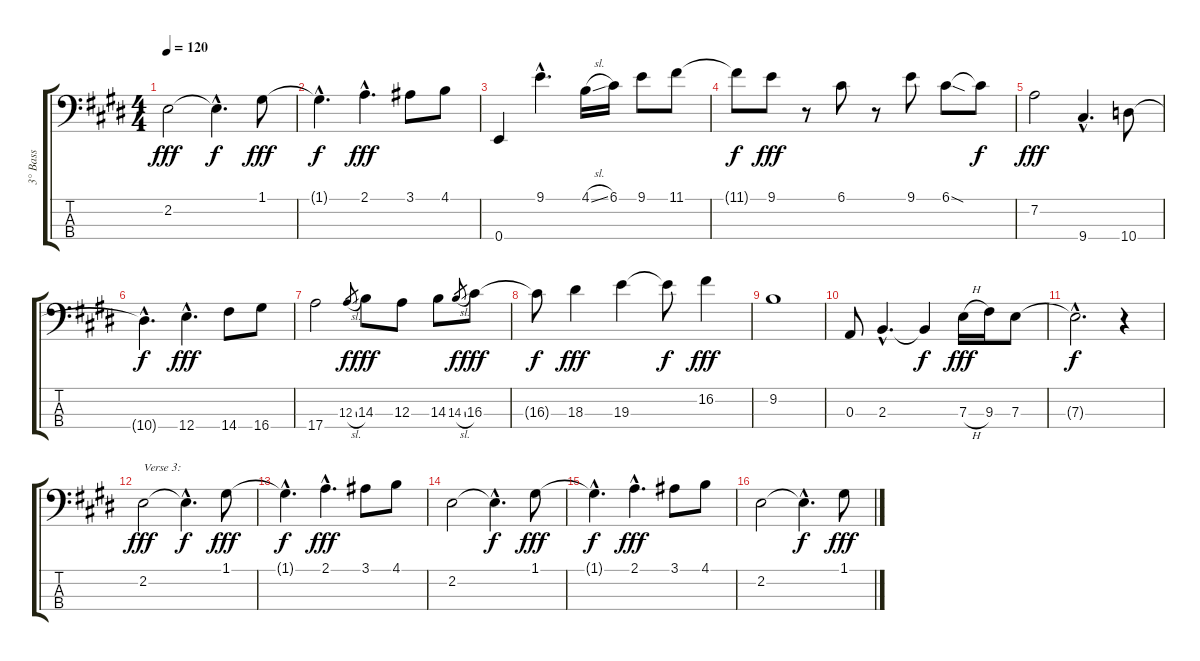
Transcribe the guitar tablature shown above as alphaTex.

\track ("3° Bass" "3° Bass") {instrument electricbasspick}
\staff {score tabs}
\tuning (G2 D2 A1 E1) {hide}
\ts (4 4)
\tempo 120
\clef f4
\ks e
2.2.2{dy fff} 2.2{hac t}.4{d dy f} 1.1.8{dy fff} |
1.1{hac t}.4{d dy f} 2.1{hac}.4{d dy fff} 3.1.8 4.1.8 |
0.4.4 9.1{hac}.4{d} 4.1{sl}.16 6.1.16 9.1.8 11.1.8 |
11.1{t}.8{dy f} 9.1.8{dy fff} r.8 6.1.8 r.8 9.1.8 6.1{sod}.8 6.1{t}.8{dy f} |
7.2.2{dy fff} 9.4{hac}.4{d} 10.4.8 |
10.4{hac t}.4{d dy f} 12.4{hac}.4{d dy fff} 14.4.8 16.4.8 |
17.4.2 12.3{sl}.8{gr dy f} 14.3.8{dy fff} 12.3.8 14.3.8 14.3{sl}.8{gr dy f} 16.3.8{dy fff} |
16.3{t}.8{dy f} 18.3.4{dy fff} 19.3.4 19.3{t}.8{dy f} 16.2.4{dy fff} |
9.2.1 |
0.3.8 2.3{hac}.4{d} 2.3{t}.4{dy f} 7.3{h}.16{dy fff} 9.3.16 7.3.8 |
7.3{hac t}.2{d dy f} r.4 |
2.2.2{txt "Verse 3:" dy fff} 2.2{hac t}.4{d dy f} 1.1.8{dy fff} |
1.1{hac t}.4{d dy f} 2.1{hac}.4{d dy fff} 3.1.8 4.1.8 |
2.2.2 2.2{hac t}.4{d dy f} 1.1.8{dy fff} |
1.1{hac t}.4{d dy f} 2.1{hac}.4{d dy fff} 3.1.8 4.1.8 |
2.2.2 2.2{hac t}.4{d dy f} 1.1.8{dy fff}
